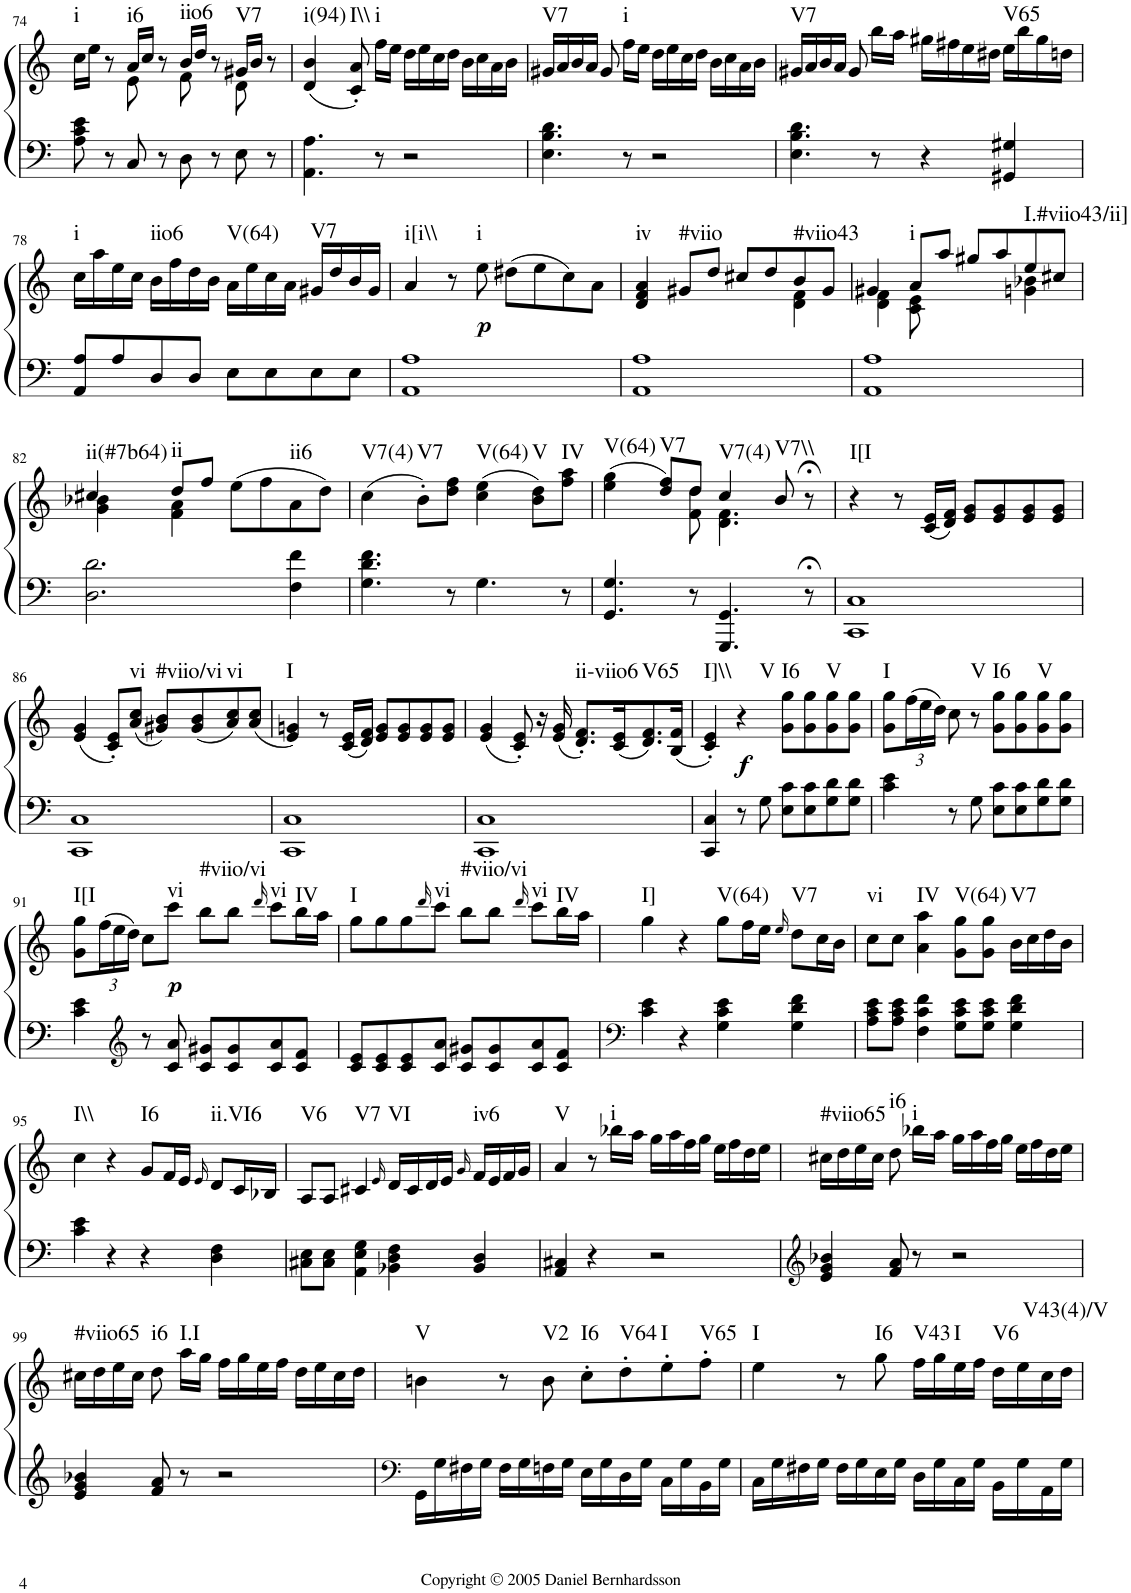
**kern	**kern	**dynam	**harte
*part1	*part1	*part1	*part1
*staff2	*staff1	*staff1/2	*
*I"Piano	*	*	*
*I'Pno.	*	*	*
!!LO:PB:g=z
*clefF4	*clefG2	*	*
*k[]	*k[]	*	*
*M4/4	*M4/4	*	*
*met(c)	*met(c)	*	*
=74	=74	=74	=74
*	*^	*	*
!	!	!	!	!LO:H:kt=i
8A\ 8c\ 8e\	16cc\LL	4ryy	.	N
.	16ee\JJ	.	.	.
8r	8r	.	.	.
!	!	!	!	!LO:H:kt=i6
8C/	16a/LL	8e\	.	N
.	16cc/JJ	.	.	.
8r	8r	8ryy	.	.
!	!	!	!	!LO:H:kt=iio6
8D\	16b/LL	8f\	.	N
.	16dd/JJ	.	.	.
8r	8r	8ryy	.	.
!	!	!	!	!LO:H:kt=V7
8E\	16g#X/LL	8d\	.	N
.	16b/JJ	.	.	.
8r	8r	8ryy	.	.
=75	=75	=75	=75	=75
!	!	!	!	!LO:H:kt=i(94)
*	*v	*v	*	*
4.AA\ 4.A\	(4d/ 4b/	.	N
!	!	!	!LO:H:kt=I\\
.	8c/' 8a/')	.	N
!	!	!	!LO:H:kt=i
8r	16ff\LL	.	N
.	16ee\JJ	.	.
2r	16dd\LL	.	.
.	16ee\	.	.
.	16cc\	.	.
.	16dd\JJ	.	.
.	16b\LL	.	.
.	16cc\	.	.
.	16a\	.	.
.	16b\JJ	.	.
=76	=76	=76	=76
!	!	!	!LO:H:kt=V7
4.E\ 4.B\ 4.d\	16g#X/LL	.	N
.	16a/	.	.
.	16b/	.	.
.	16a/JJ	.	.
.	8g#/	.	.
!	!	!	!LO:H:kt=i
8r	16ff\LL	.	N
.	16ee\JJ	.	.
2r	16dd\LL	.	.
.	16ee\	.	.
.	16cc\	.	.
.	16dd\JJ	.	.
.	16b\LL	.	.
.	16cc\	.	.
.	16a\	.	.
.	16b\JJ	.	.
=77	=77	=77	=77
!	!	!	!LO:H:kt=V7
4.E\ 4.B\ 4.d\	16g#X/LL	.	N
.	16a/	.	.
.	16b/	.	.
.	16a/JJ	.	.
.	8g#/	.	.
8r	16bb\LL	.	.
.	16aa\JJ	.	.
4r	16gg#X\LL	.	.
.	16ff#X\	.	.
.	16ee\	.	.
.	16dd#X\JJ	.	.
!	!	!	!LO:H:kt=V65
4GG#X/ 4G#X/	16ee\LL	.	N
.	16bb\	.	.
.	16gg#\	.	.
.	16ddn\JJ	.	.
!!LO:LB:g=z
=78	=78	=78	=78
!	!	!	!LO:H:kt=i
8AA/ 8A/L	16cc\LL	.	N
.	16aa\	.	.
8A/	16ee\	.	.
.	16cc\JJ	.	.
!	!	!	!LO:H:kt=iio6
8D/	16b\LL	.	N
.	16ff\	.	.
8D/J	16dd\	.	.
.	16b\JJ	.	.
!	!	!	!LO:H:kt=V(64)
8E\L	16a\LL	.	N
.	16ee\	.	.
8E\	16cc\	.	.
.	16a\JJ	.	.
!	!	!	!LO:H:kt=V7
8E\	16g#X/LL	.	N
.	16dd/	.	.
8E\J	16b/	.	.
.	16g#/JJ	.	.
=79	=79	=79	=79
!	!	!	!LO:H:kt=i[i\\
1AA 1A	4a/	.	N
.	8r	.	.
!	!	!LO:DY:b	!LO:H:kt=i
.	8ee\	p	N
.	(8dd#X\L	.	.
.	8ee\	.	.
.	8cc\)	.	.
.	8a\J	.	.
=80	=80	=80	=80
*	*^	*	*
!	!	!	!	!LO:H:kt=iv
1AA 1A	4d/ 4f/ 4a/	2ryy	.	N
!	!	!	!	!LO:H:kt=#viio
.	8g#X/L	.	.	N
.	8dd/J	.	.	.
.	8cc#X/L	4ryy	.	.
.	8dd/	.	.	.
!	!	!	!	!LO:H:kt=#viio43
.	8b/	4d\ 4f\	.	N
.	8g#/J	.	.	.
=81	=81	=81	=81	=81
1AA 1A	4g#X/	4d\ 4f\	.	.
!	!	!	!	!LO:H:kt=i
.	8a/L	8c\ 8e\	.	N
.	8aa/J	8ryy	.	.
.	8gg#X/L	4ryy	.	.
.	8aa/	.	.	.
!	!	!	!	!LO:H:kt=I.#viio43/ii]
.	8ee/	4gn\ 4b-X\	.	N
.	8cc#X/J	.	.	.
!!LO:LB:g=z	!!
=82	=82	=82	=82	=82
!	!	!	!	!LO:H:kt=ii(#7b64)
2.D\ 2.d\	4cc#X/	4g\ 4b-X\	.	N
!	!	!	!	!LO:H:kt=ii
.	8dd/L	4f\ 4a\	.	N
.	8ff/J	.	.	.
.	(8ee\L	2ryy	.	.
.	8ff\	.	.	.
!	!	!	!	!LO:H:kt=ii6
4F\ 4f\	8a\	.	.	N
.	8dd\J)	.	.	.
*	*v	*v	*	*
=83	=83	=83	=83
!	!	!	!LO:H:kt=V7(4)
4.G\ 4.d\ 4.f\	(4cc\	.	N
!	!	!	!LO:H:kt=V7
.	8b'\L)	.	N
8r	8dd\ 8ff\J	.	.
!	!	!	!LO:H:kt=V(64)
4.G\	(4cc\ 4ee\	.	N
!	!	!	!LO:H:kt=V
.	8b\ 8dd\L)	.	N
!	!	!	!LO:H:kt=IV
8r	8ff\ 8aa\J	.	N
=84	=84	=84	=84
*	*^	*	*
!	!	!	!	!LO:H:kt=V(64)
4.GG/ 4.G/	(4ee\ 4gg\	4ryy	.	N
!	!	!	!	!LO:H:kt=V7
.	8dd/ 8ff/L)	8ryy	.	N
8r	8dd/J	8f\ 8dd\	.	.
!	!	!	!	!LO:H:kt=V7(4)
4.GGG/ 4.GG/	4cc/	4.d\ 4.f\	.	N
!	!	!	!	!LO:H:kt=V7\\
.	8b/	.	.	N
8r;<	8r;<	8ryy	.	.
=85	=85	=85	=85	=85
!	!	!	!	!LO:H:kt=I[I
*	*v	*v	*	*
1CC 1C	4r	.	N
.	8r	.	.
.	(16c/ 16e/LL	.	.
.	16d/ 16f/JJ)	.	.
.	8e/ 8g/L	.	.
.	8e/ 8g/	.	.
.	8e/ 8g/	.	.
.	8e/ 8g/J	.	.
!!LO:LB:g=z
=86	=86	=86	=86
1CC 1C	(4e/ 4g/	.	.
.	8c/' 8e/'L)	.	.
!	!	!	!LO:H:kt=vi
.	(8a/ 8cc/J	.	N
!	!	!	!LO:H:kt=#viio/vi
.	8g#X/ 8b/L)	.	N
.	(8g#/ 8b/	.	.
!	!	!	!LO:H:kt=vi
.	8a/ 8cc/)	.	N
.	(8a/ 8cc/J	.	.
=87	=87	=87	=87
!	!	!	!LO:H:kt=I
1CC 1C	4e/ 4gn/)	.	N
.	8r	.	.
.	(16c/ 16e/LL	.	.
.	16d/ 16f/JJ)	.	.
.	8e/ 8g/L	.	.
.	8e/ 8g/	.	.
.	8e/ 8g/	.	.
.	8e/ 8g/J	.	.
=88	=88	=88	=88
1CC 1C	(4e/ 4g/	.	.
.	8c/' 8e/')	.	.
.	16r	.	.
.	(16e/ 16g/	.	.
!	!	!	!LO:H:kt=ii-viio6
.	8.d/' 8.f/'L)	.	N
.	(16c/ 16e/K	.	.
!	!	!	!LO:H:kt=V65
.	8.d/ 8.f/)	.	N
.	(16B/ 16f/Jk	.	.
=89	=89	=89	=89
!	!	!	!LO:H:kt=I]\\
4CC/ 4C/	4c/' 4e/')	.	N
!	!	!LO:DY:b	!LO:H:kt=V
8r	4r	f	N
8G\	.	.	.
!	!	!	!LO:H:kt=I6
8E\ 8c\L	8g\ 8gg\L	.	N
8E\ 8c\	8g\ 8gg\	.	.
!	!	!	!LO:H:kt=V
8G\ 8d\	8g\ 8gg\	.	N
8G\ 8d\J	8g\ 8gg\J	.	.
=90	=90	=90	=90
!	!	!	!LO:H:kt=I
4c\ 4e\	8g\ 8gg\L	.	N
*	*Xbrackettup	*	*
.	(24ff\L	.	.
.	24ee\	.	.
.	24dd\JJ)	.	.
8r	8cc\	.	.
!	!	!	!LO:H:kt=V
8G\	8r	.	N
!	!	!	!LO:H:kt=I6
8E\ 8c\L	8g\ 8gg\L	.	N
8E\ 8c\	8g\ 8gg\	.	.
!	!	!	!LO:H:kt=V
8G\ 8d\	8g\ 8gg\	.	N
8G\ 8d\J	8g\ 8gg\J	.	.
!!LO:LB:g=z
=91	=91	=91	=91
!	!	!	!LO:H:kt=I[I
4c\ 4e\	8g\ 8gg\L	.	N
.	(24ff\L	.	.
.	24ee\	.	.
.	24dd\JJ)	.	.
*clefG2	*	*	*
8r	8cc\L	.	.
!	!	!LO:DY:b	!LO:H:kt=vi
8c/ 8a/	8ccc\J	p	N
!	!	!	!LO:H:kt=#viio/vi
8c/ 8g#X/L	8bb\L	.	N
8c/ 8g#/	8bb\J	.	.
.	16qddd/	.	.
!	!	!	!LO:H:kt=vi
8c/ 8a/	8ccc\L	.	N
!	!	!	!LO:H:kt=IV
8c/ 8f/J	16bb\L	.	N
.	16aa\JJ	.	.
=92	=92	=92	=92
!	!	!	!LO:H:kt=I
8c/ 8e/L	8gg\L	.	N
8c/ 8e/	8gg\	.	.
8c/ 8e/	8gg\	.	.
.	16qddd/	.	.
!	!	!	!LO:H:kt=vi
8c/ 8a/J	8ccc\J	.	N
!	!	!	!LO:H:kt=#viio/vi
8c/ 8g#X/L	8bb\L	.	N
8c/ 8g#/	8bb\J	.	.
.	16qddd/	.	.
!	!	!	!LO:H:kt=vi
8c/ 8a/	8ccc\L	.	N
!	!	!	!LO:H:kt=IV
8c/ 8f/J	16bb\L	.	N
.	16aa\JJ	.	.
=93	=93	=93	=93
*clefF4	*	*	*
!	!	!	!LO:H:kt=I]
4c\ 4e\	4gg\	.	N
4r	4r	.	.
!	!	!	!LO:H:kt=V(64)
4G\ 4c\ 4e\	8gg\L	.	N
.	16ff\L	.	.
.	16ee\JJ	.	.
.	16qee/	.	.
!	!	!	!LO:H:kt=V7
4G\ 4d\ 4f\	8dd\L	.	N
.	16cc\L	.	.
.	16b\JJ	.	.
=94	=94	=94	=94
!	!	!	!LO:H:kt=vi
8A\ 8c\ 8e\L	8cc\L	.	N
8A\ 8c\ 8e\J	8cc\J	.	.
!	!	!	!LO:H:kt=IV
4F\ 4c\ 4f\	4a\ 4aa\	.	N
!	!	!	!LO:H:kt=V(64)
8G\ 8c\ 8e\L	8g\ 8gg\L	.	N
8G\ 8c\ 8e\J	8g\ 8gg\J	.	.
!	!	!	!LO:H:kt=V7
4G\ 4d\ 4f\	16b\LL	.	N
.	16cc\	.	.
.	16dd\	.	.
.	16b\JJ	.	.
!!LO:LB:g=z
=95	=95	=95	=95
!	!	!	!LO:H:kt=I\\
4c\ 4e\	4cc\	.	N
4r	4r	.	.
!	!	!	!LO:H:kt=I6
4r	8g/L	.	N
.	16f/L	.	.
.	16e/JJ	.	.
.	16qe/	.	.
!	!	!	!LO:H:kt=ii.VI6
4D\ 4F\	8d/L	.	N
.	16c/L	.	.
.	16B-X/JJ	.	.
=96	=96	=96	=96
!	!	!	!LO:H:kt=V6
8C#X\ 8E\L	8A/L	.	N
8C#\ 8E\J	8A/J	.	.
!	!	!	!LO:H:kt=V7
4AA\ 4E\ 4G\	4c#X/	.	N
.	16qe/	.	.
!	!	!	!LO:H:kt=VI
4BB-X\ 4D\ 4F\	16d/LL	.	N
.	16c#/	.	.
.	16d/	.	.
.	16e/JJ	.	.
.	16qg/	.	.
!	!	!	!LO:H:kt=iv6
4BB-/ 4D/	16f/LL	.	N
.	16e/	.	.
.	16f/	.	.
.	16g/JJ	.	.
=97	=97	=97	=97
!	!	!	!LO:H:kt=V
4AA/ 4C#X/	4a/	.	N
4r	8r	.	.
!	!	!	!LO:H:kt=i
.	16bb-X\LL	.	N
.	16aa\JJ	.	.
2r	16gg\LL	.	.
.	16aa\	.	.
.	16ff\	.	.
.	16gg\JJ	.	.
.	16ee\LL	.	.
.	16ff\	.	.
.	16dd\	.	.
.	16ee\JJ	.	.
=98	=98	=98	=98
*clefG2	*	*	*
!	!	!	!LO:H:kt=#viio65
4e/ 4g/ 4b-X/	16cc#X\LL	.	N
.	16dd\	.	.
.	16ee\	.	.
.	16cc#\JJ	.	.
!	!	!	!LO:H:kt=i6
8f/ 8a/	8dd\	.	N
!	!	!	!LO:H:kt=i
8r	16bb-X\LL	.	N
.	16aa\JJ	.	.
2r	16gg\LL	.	.
.	16aa\	.	.
.	16ff\	.	.
.	16gg\JJ	.	.
.	16ee\LL	.	.
.	16ff\	.	.
.	16dd\	.	.
.	16ee\JJ	.	.
!!LO:LB:g=z
=99	=99	=99	=99
!	!	!	!LO:H:kt=#viio65
4e/ 4g/ 4b-X/	16cc#X\LL	.	N
.	16dd\	.	.
.	16ee\	.	.
.	16cc#\JJ	.	.
!	!	!	!LO:H:kt=i6
8f/ 8a/	8dd\	.	N
!	!	!	!LO:H:kt=I.I
8r	16aa\LL	.	N
.	16gg\JJ	.	.
2r	16ff\LL	.	.
.	16gg\	.	.
.	16ee\	.	.
.	16ff\JJ	.	.
.	16dd\LL	.	.
.	16ee\	.	.
.	16cc#\	.	.
.	16dd\JJ	.	.
=100	=100	=100	=100
*clefF4	*	*	*
!	!	!	!LO:H:kt=V
16GG\LL	4bn\	.	N
16G\	.	.	.
16F#X\	.	.	.
16G\JJ	.	.	.
16F#\LL	8r	.	.
16G\	.	.	.
!	!	!	!LO:H:kt=V2
16Fn\	8b\	.	N
16G\JJ	.	.	.
!	!	!	!LO:H:kt=I6
16E\LL	8cc'\L	.	N
16G\	.	.	.
!	!	!	!LO:H:kt=V64
16D\	8dd'\	.	N
16G\JJ	.	.	.
!	!	!	!LO:H:kt=I
16C\LL	8ee'\	.	N
16G\	.	.	.
!	!	!	!LO:H:kt=V65
16BB\	8ff'\J	.	N
16G\JJ	.	.	.
=101	=101	=101	=101
!	!	!	!LO:H:kt=I
16C\LL	4ee\	.	N
16G\	.	.	.
16F#X\	.	.	.
16G\JJ	.	.	.
16F#\LL	8r	.	.
16G\	.	.	.
!	!	!	!LO:H:kt=I6
16E\	8gg\	.	N
16G\JJ	.	.	.
!	!	!	!LO:H:kt=V43
16D\LL	16ff\LL	.	N
16G\	16gg\	.	.
!	!	!	!LO:H:kt=I
16C\	16ee\	.	N
16G\JJ	16ff\JJ	.	.
!	!	!	!LO:H:kt=V6
16BB\LL	16dd\LL	.	N
16G\	16ee\	.	.
!	!	!	!LO:H:kt=V43(4)/V
16AA\	16cc\	.	N
16G\JJ	16dd\JJ	.	.
=	=	=	=
*-	*-	*-	*-
